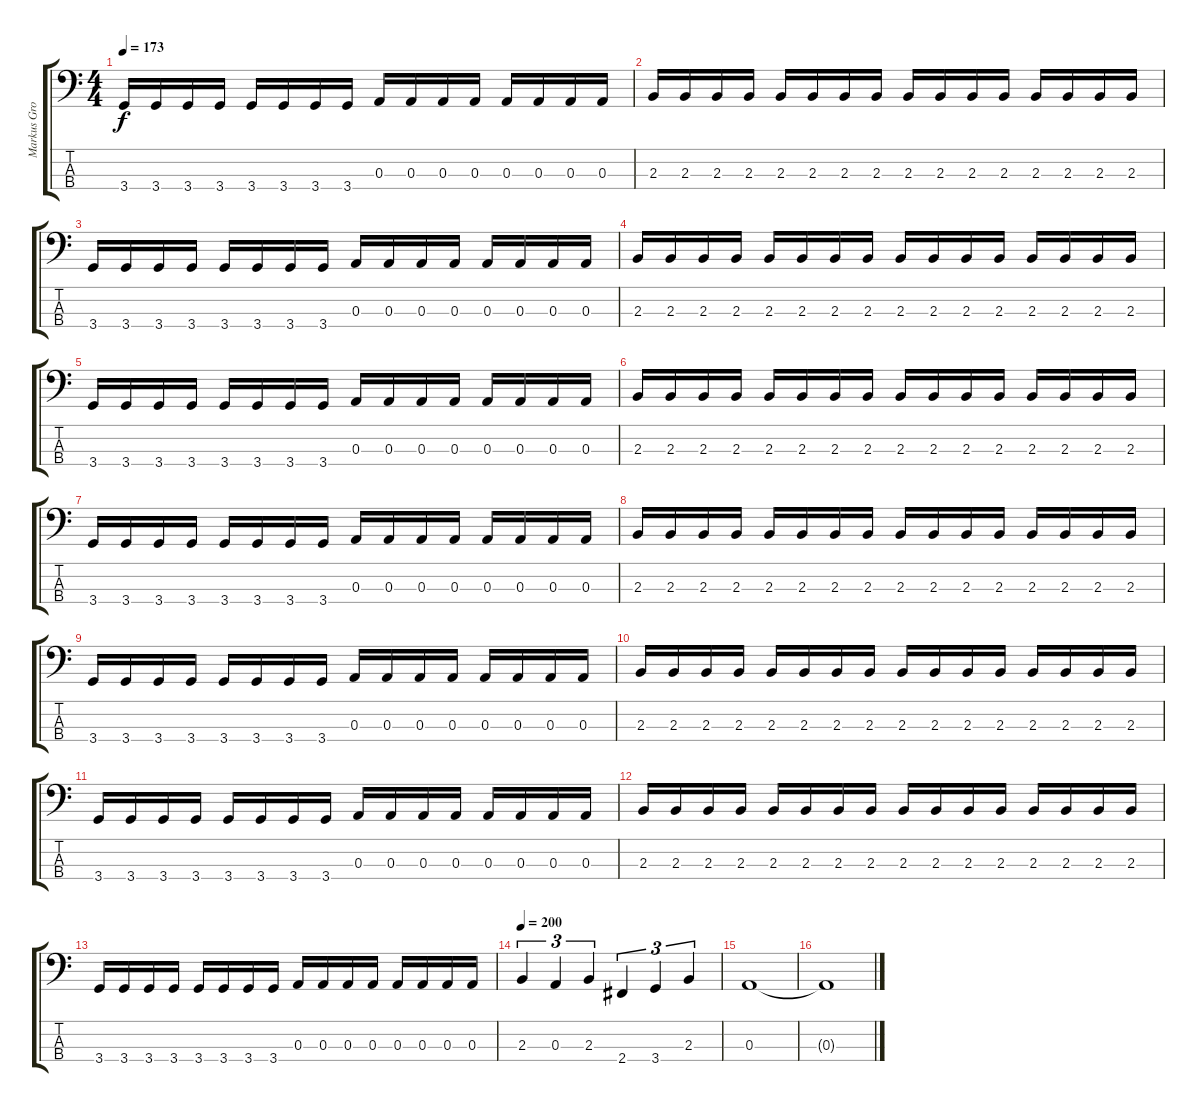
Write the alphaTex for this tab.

\track ("Markus Grosskopf" "Markus Gro") {instrument electricbasspick}
\staff {score tabs}
\tuning (G2 D2 A1 E1) {hide}
\ts (4 4)
\tempo 173
\clef f4
\ks c
3.4.16{dy f} 3.4.16 3.4.16 3.4.16 3.4.16 3.4.16 3.4.16 3.4.16 0.3.16 0.3.16 0.3.16 0.3.16 0.3.16 0.3.16 0.3.16 0.3.16 |
2.3.16 2.3.16 2.3.16 2.3.16 2.3.16 2.3.16 2.3.16 2.3.16 2.3.16 2.3.16 2.3.16 2.3.16 2.3.16 2.3.16 2.3.16 2.3.16 |
3.4.16 3.4.16 3.4.16 3.4.16 3.4.16 3.4.16 3.4.16 3.4.16 0.3.16 0.3.16 0.3.16 0.3.16 0.3.16 0.3.16 0.3.16 0.3.16 |
2.3.16 2.3.16 2.3.16 2.3.16 2.3.16 2.3.16 2.3.16 2.3.16 2.3.16 2.3.16 2.3.16 2.3.16 2.3.16 2.3.16 2.3.16 2.3.16 |
3.4.16 3.4.16 3.4.16 3.4.16 3.4.16 3.4.16 3.4.16 3.4.16 0.3.16 0.3.16 0.3.16 0.3.16 0.3.16 0.3.16 0.3.16 0.3.16 |
2.3.16 2.3.16 2.3.16 2.3.16 2.3.16 2.3.16 2.3.16 2.3.16 2.3.16 2.3.16 2.3.16 2.3.16 2.3.16 2.3.16 2.3.16 2.3.16 |
3.4.16 3.4.16 3.4.16 3.4.16 3.4.16 3.4.16 3.4.16 3.4.16 0.3.16 0.3.16 0.3.16 0.3.16 0.3.16 0.3.16 0.3.16 0.3.16 |
2.3.16 2.3.16 2.3.16 2.3.16 2.3.16 2.3.16 2.3.16 2.3.16 2.3.16 2.3.16 2.3.16 2.3.16 2.3.16 2.3.16 2.3.16 2.3.16 |
3.4.16 3.4.16 3.4.16 3.4.16 3.4.16 3.4.16 3.4.16 3.4.16 0.3.16 0.3.16 0.3.16 0.3.16 0.3.16 0.3.16 0.3.16 0.3.16 |
2.3.16 2.3.16 2.3.16 2.3.16 2.3.16 2.3.16 2.3.16 2.3.16 2.3.16 2.3.16 2.3.16 2.3.16 2.3.16 2.3.16 2.3.16 2.3.16 |
3.4.16 3.4.16 3.4.16 3.4.16 3.4.16 3.4.16 3.4.16 3.4.16 0.3.16 0.3.16 0.3.16 0.3.16 0.3.16 0.3.16 0.3.16 0.3.16 |
2.3.16 2.3.16 2.3.16 2.3.16 2.3.16 2.3.16 2.3.16 2.3.16 2.3.16 2.3.16 2.3.16 2.3.16 2.3.16 2.3.16 2.3.16 2.3.16 |
3.4.16 3.4.16 3.4.16 3.4.16 3.4.16 3.4.16 3.4.16 3.4.16 0.3.16 0.3.16 0.3.16 0.3.16 0.3.16 0.3.16 0.3.16 0.3.16 |
\tempo 200
2.3.4{tu (3 2)} 0.3.4{tu (3 2)} 2.3.4{tu (3 2)} 2.4.4{tu (3 2)} 3.4.4{tu (3 2)} 2.3.4{tu (3 2)} |
0.3.1 |
0.3{t}.1
